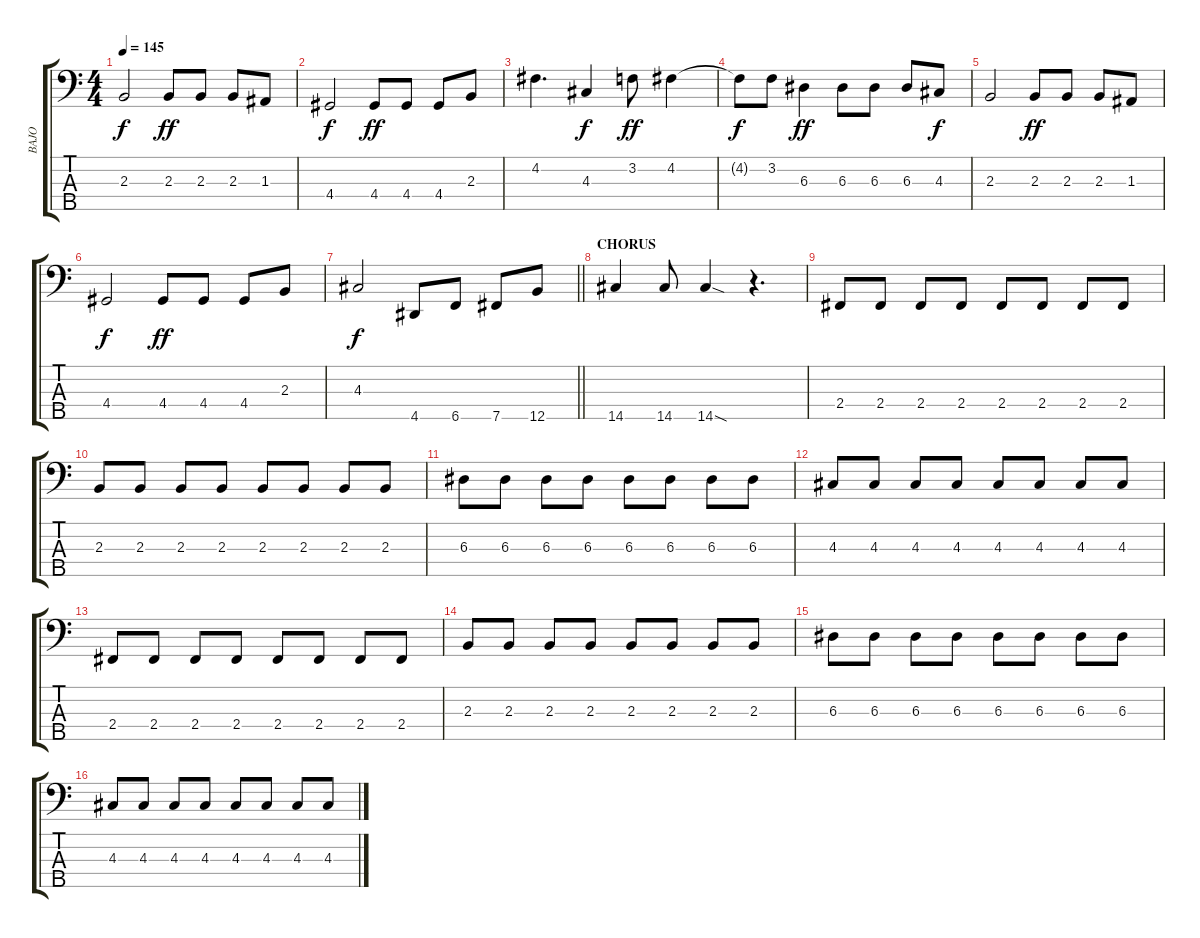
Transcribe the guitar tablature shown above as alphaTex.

\track ("BAJO" "BAJO") {instrument electricbassfinger}
\staff {score tabs}
\tuning (G2 D2 A1 E1 B0) {hide}
\ts (4 4)
\tempo 145
\clef f4
\ks c
2.3.2{dy f} 2.3.8{dy ff} 2.3.8 2.3.8 1.3.8 |
4.4.2{dy f} 4.4.8{dy ff} 4.4.8 4.4.8 2.3.8 |
4.2.4{d} 4.3.4{dy f} 3.2.8{dy ff} 4.2.4 |
4.2{t}.8{dy f} 3.2.8 6.3.4{dy ff} 6.3.8 6.3.8 6.3.8 4.3.8{dy f} |
2.3.2 2.3.8{dy ff} 2.3.8 2.3.8 1.3.8 |
4.4.2{dy f} 4.4.8{dy ff} 4.4.8 4.4.8 2.3.8 |
\barLineRight lightlight
4.3.2{dy f} 4.5.8 6.5.8 7.5.8 12.5.8 |
\section ("" "CHORUS")
14.5.4 14.5.8 14.5{sod}.4 r.4{d} |
2.4.8 2.4.8 2.4.8 2.4.8 2.4.8 2.4.8 2.4.8 2.4.8 |
2.3.8 2.3.8 2.3.8 2.3.8 2.3.8 2.3.8 2.3.8 2.3.8 |
6.3.8 6.3.8 6.3.8 6.3.8 6.3.8 6.3.8 6.3.8 6.3.8 |
4.3.8 4.3.8 4.3.8 4.3.8 4.3.8 4.3.8 4.3.8 4.3.8 |
2.4.8 2.4.8 2.4.8 2.4.8 2.4.8 2.4.8 2.4.8 2.4.8 |
2.3.8 2.3.8 2.3.8 2.3.8 2.3.8 2.3.8 2.3.8 2.3.8 |
6.3.8 6.3.8 6.3.8 6.3.8 6.3.8 6.3.8 6.3.8 6.3.8 |
4.3.8 4.3.8 4.3.8 4.3.8 4.3.8 4.3.8 4.3.8 4.3.8
